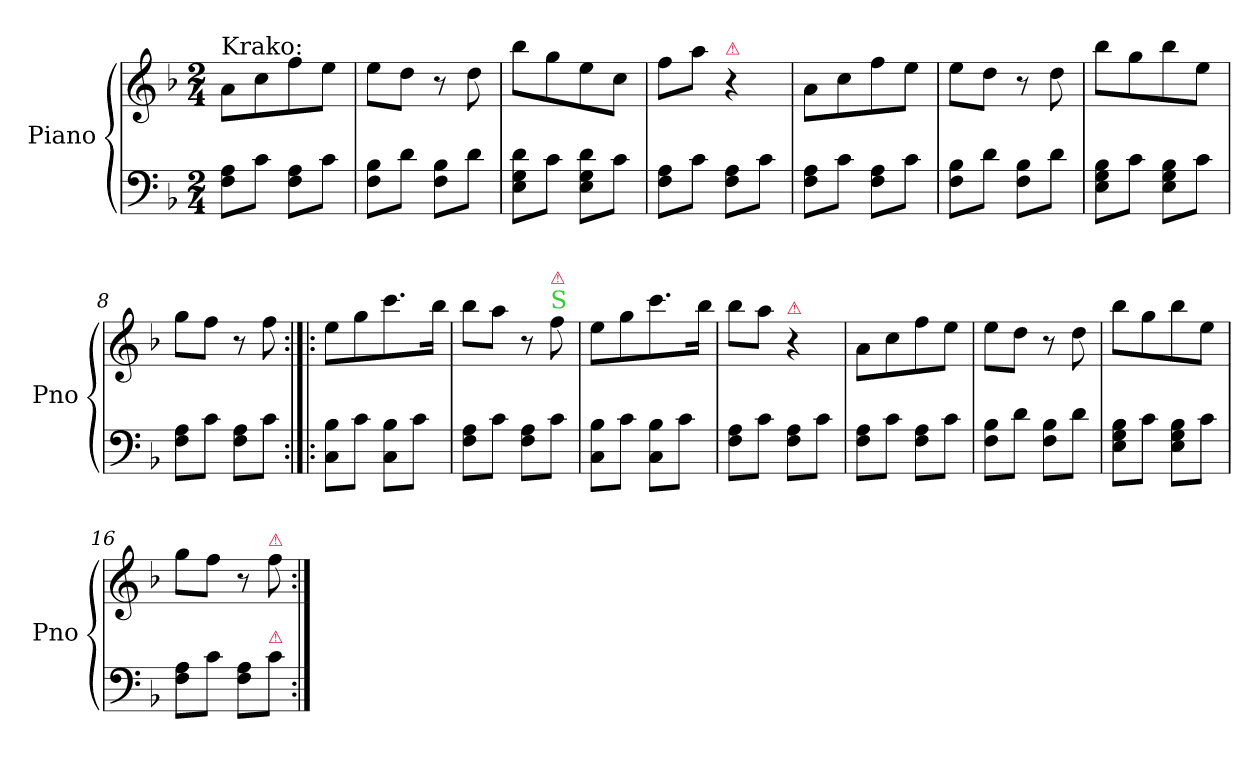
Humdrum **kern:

**kern	**kern
*part2	*part1
*staff2	*staff1
*I"Piano	*I"Piano
*I'Pno	*I'Pno
*clefF4	*clefG2
*k[b-]	*k[b-]
*M2/4	*M2/4
=1	=1
!	!LO:TX:a:t=Krako&colon;
8F\ 8A\L	8a\L
8c\J	8cc\
8F\ 8A\L	8ff\
8c\J	8ee\J
=2	=2
8F\ 8B-\L	8ee\L
8d\J	8dd\J
8F\ 8B-\L	8r
8d\J	8dd\
=3	=3
8E\ 8G\ 8d\L	8bb-\L
8c\J	8gg\
8E\ 8G\ 8d\L	8ee\
8c\J	8cc\J
=4	=4
8F\ 8A\L	8ff\L
8c\J	8aa\J
!	!LO:TX:a:color=crimson:t=⚠
8F\ 8A\L	4r
8c\J	.
=5	=5
8F\ 8A\L	8a\L
8c\J	8cc\
8F\ 8A\L	8ff\
8c\J	8ee\J
=6	=6
8F\ 8B-\L	8ee\L
8d\J	8dd\J
8F\ 8B-\L	8r
8d\J	8dd\
=7	=7
8E\ 8G\ 8B-\L	8bb-\L
8c\J	8gg\
8E\ 8G\ 8B-\L	8bb-\
8c\J	8ee\J
=8	=8
8F\ 8A\L	8gg\L
8c\J	8ff\J
8F\ 8A\L	8r
8c\J	8ff\
=9:|!|:	=9:|!|:
8C\ 8B-\L	8ee\L
8c\J	8gg\
8C\ 8B-\L	8.ccc\
8c\J	.
.	16bb-\Jk
=10	=10
8F\ 8A\L	8bb-\L
8c\J	8aa\J
8F\ 8A\L	8r
!	!LO:TX:a:color=limegreen:t=S
!	!LO:TX:a:color=crimson:t=⚠
8c\J	8ff\
=11	=11
8C\ 8B-\L	8ee\L
8c\J	8gg\
8C\ 8B-\L	8.ccc\
8c\J	.
.	16bb-\Jk
=12	=12
8F\ 8A\L	8bb-\L
8c\J	8aa\J
!	!LO:TX:a:color=crimson:t=⚠
8F\ 8A\L	4r
8c\J	.
=13	=13
8F\ 8A\L	8a\L
8c\J	8cc\
8F\ 8A\L	8ff\
8c\J	8ee\J
=14	=14
8F\ 8B-\L	8ee\L
8d\J	8dd\J
8F\ 8B-\L	8r
8d\J	8dd\
=15	=15
8E\ 8G\ 8B-\L	8bb-\L
8c\J	8gg\
8E\ 8G\ 8B-\L	8bb-\
8c\J	8ee\J
=16	=16
8F\ 8A\L	8gg\L
8c\J	8ff\J
8F\ 8A\L	8r
!	!LO:TX:a:color=crimson:t=⚠
!LO:TX:a:color=crimson:t=⚠	!
8c\J	8ff\
=:|!	=:|!
*-	*-
